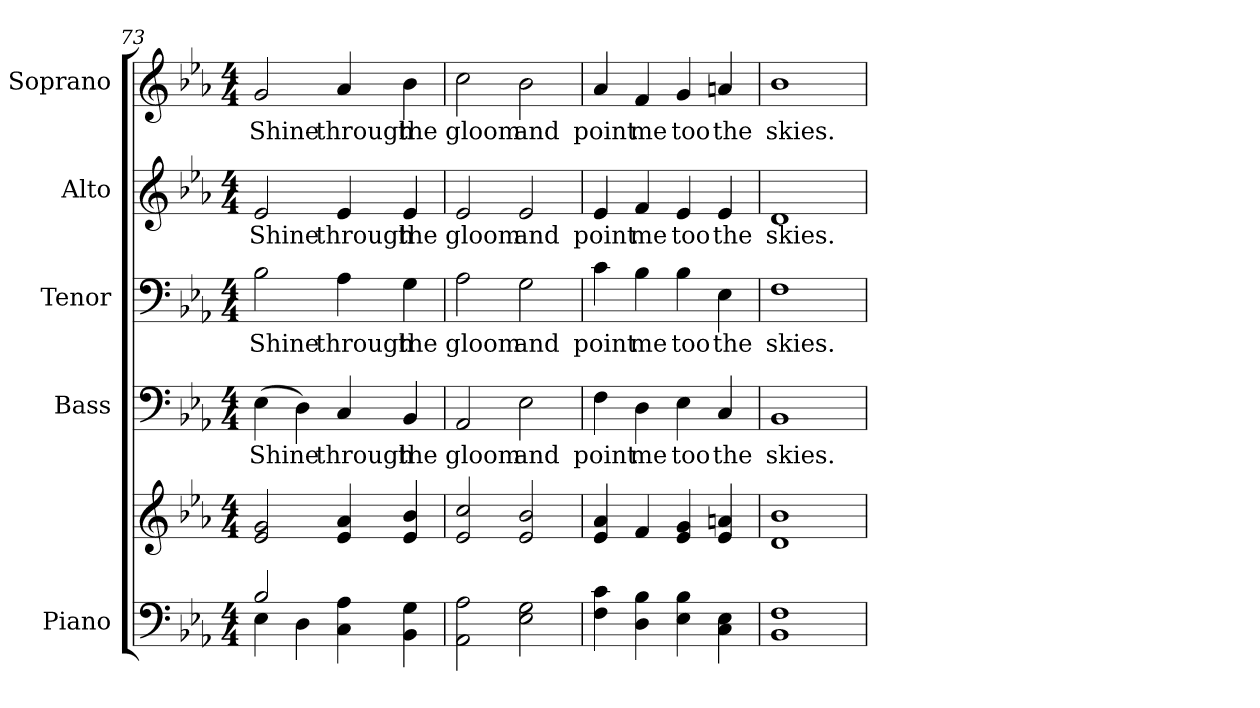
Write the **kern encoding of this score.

**kern	**kern	**kern	**text	**kern	**text	**kern	**text	**kern	**text
*part5	*part5	*part4	*part4	*part3	*part3	*part2	*part2	*part1	*part1
*staff6	*staff5	*staff4	*staff4	*staff3	*staff3	*staff2	*staff2	*staff1	*staff1
*I"Piano	*	*I"Bass	*	*I"Tenor	*	*I"Alto	*	*I"Soprano	*
*I'Pno.	*	*I'B.	*	*I'T.	*	*I'A.	*	*I'S.	*
*clefF4	*clefG2	*clefF4	*	*clefF4	*	*clefG2	*	*clefG2	*
*k[b-e-a-]	*k[b-e-a-]	*k[b-e-a-]	*	*k[b-e-a-]	*	*k[b-e-a-]	*	*k[b-e-a-]	*
*E-:	*E-:	*E-:	*	*E-:	*	*E-:	*	*E-:	*
*M4/4	*M4/4	*M4/4	*	*M4/4	*	*M4/4	*	*M4/4	*
=73	=73	=73	=73	=73	=73	=73	=73	=73	=73
*^	*	*	*	*	*	*	*	*	*
!	!	!	!	!LO:LY:b:color=#000000	!	!	!	!	!	!
!	!	!	!	!	!	!LO:LY:b:color=#000000	!	!	!	!
!	!	!	!	!	!	!	!	!LO:LY:b:color=#000000	!	!
!	!	!	!	!	!	!	!	!	!	!LO:LY:b:color=#000000
2B-i/	4E-i\	2e-i/ 2gi	(4E-i\	Shine	2B-i\	Shine	2e-i/	Shine	2gi/	Shine
.	4Di\	.	4Di\)	.	.	.	.	.	.	.
!	!	!	!	!LO:LY:b:color=#000000	!	!	!	!	!	!
!	!	!	!	!	!	!LO:LY:b:color=#000000	!	!	!	!
!	!	!	!	!	!	!	!	!LO:LY:b:color=#000000	!	!
!	!	!	!	!	!	!	!	!	!	!LO:LY:b:color=#000000
4Ci\ 4A-i	2ryy	4e-i/ 4a-i	4Ci/	through	4A-i\	through	4e-i/	through	4a-i/	through
!	!	!	!	!LO:LY:b:color=#000000	!	!	!	!	!	!
!	!	!	!	!	!	!LO:LY:b:color=#000000	!	!	!	!
!	!	!	!	!	!	!	!	!LO:LY:b:color=#000000	!	!
!	!	!	!	!	!	!	!	!	!	!LO:LY:b:color=#000000
4BB-i\ 4Gi	.	4e-i/ 4b-i	4BB-i/	the	4Gi\	the	4e-i/	the	4b-i\	the
*v	*v	*	*	*	*	*	*	*	*	*
!!LO:PB:g=z
=74	=74	=74	=74	=74	=74	=74	=74	=74	=74
!	!	!	!LO:LY:b:color=#000000	!	!	!	!	!	!
!	!	!	!	!	!LO:LY:b:color=#000000	!	!	!	!
!	!	!	!	!	!	!	!LO:LY:b:color=#000000	!	!
!	!	!	!	!	!	!	!	!	!LO:LY:b:color=#000000
2AA-i\ 2A-i	2e-i/ 2cci	2AA-i/	gloom	2A-i\	gloom	2e-i/	gloom	2cci\	gloom
!	!	!	!LO:LY:b:color=#000000	!	!	!	!	!	!
!	!	!	!	!	!LO:LY:b:color=#000000	!	!	!	!
!	!	!	!	!	!	!	!LO:LY:b:color=#000000	!	!
!	!	!	!	!	!	!	!	!	!LO:LY:b:color=#000000
2E-i\ 2Gi	2e-i/ 2b-i	2E-i\	and	2Gi\	and	2e-i/	and	2b-i\	and
=75	=75	=75	=75	=75	=75	=75	=75	=75	=75
!	!	!	!LO:LY:b:color=#000000	!	!	!	!	!	!
!	!	!	!	!	!LO:LY:b:color=#000000	!	!	!	!
!	!	!	!	!	!	!	!LO:LY:b:color=#000000	!	!
!	!	!	!	!	!	!	!	!	!LO:LY:b:color=#000000
4Fi\ 4ci	4e-i/ 4a-i	4Fi\	point	4ci\	point	4e-i/	point	4a-i/	point
!	!	!	!LO:LY:b:color=#000000	!	!	!	!	!	!
!	!	!	!	!	!LO:LY:b:color=#000000	!	!	!	!
!	!	!	!	!	!	!	!LO:LY:b:color=#000000	!	!
!	!	!	!	!	!	!	!	!	!LO:LY:b:color=#000000
4Di\ 4B-i	4fi/	4Di\	me	4B-i\	me	4fi/	me	4fi/	me
!	!	!	!LO:LY:b:color=#000000	!	!	!	!	!	!
!	!	!	!	!	!LO:LY:b:color=#000000	!	!	!	!
!	!	!	!	!	!	!	!LO:LY:b:color=#000000	!	!
!	!	!	!	!	!	!	!	!	!LO:LY:b:color=#000000
4E-i\ 4B-i	4e-i/ 4gi	4E-i\	too	4B-i\	too	4e-i/	too	4gi/	too
!	!	!	!LO:LY:b:color=#000000	!	!	!	!	!	!
!	!	!	!	!	!LO:LY:b:color=#000000	!	!	!	!
!	!	!	!	!	!	!	!LO:LY:b:color=#000000	!	!
!	!	!	!	!	!	!	!	!	!LO:LY:b:color=#000000
4Ci\ 4E-i	4e-i/ 4ani	4Ci/	the	4E-i\	the	4e-i/	the	4ani/	the
=76	=76	=76	=76	=76	=76	=76	=76	=76	=76
!	!	!	!LO:LY:b:color=#000000	!	!	!	!	!	!
!	!	!	!	!	!LO:LY:b:color=#000000	!	!	!	!
!	!	!	!	!	!	!	!LO:LY:b:color=#000000	!	!
!	!	!	!	!	!	!	!	!	!LO:LY:b:color=#000000
1BB-i 1Fi	1di 1b-i	1BB-i	skies.	1Fi	skies.	1di	skies.	1b-i	skies.
=	=	=	=	=	=	=	=	=	=
*-	*-	*-	*-	*-	*-	*-	*-	*-	*-
